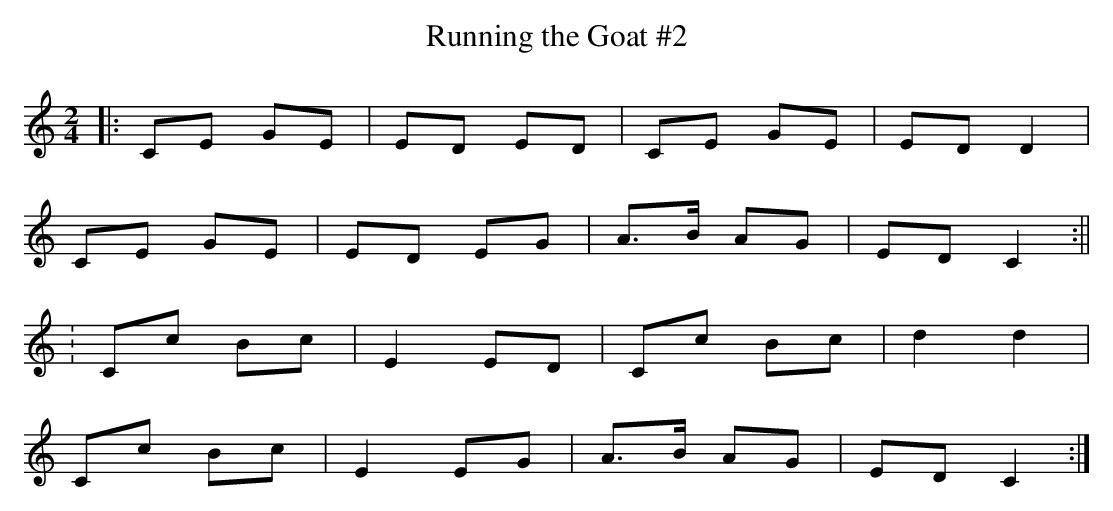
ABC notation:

X:1
T:Running the Goat #2
M:2/4
L:1/8
K:C
|:CE GE|ED ED|CE GE|ED D2|
CE GE|ED EG|A>B AG|ED C2:||
:Cc Bc|E2 ED|Cc Bc|d2d2|
Cc Bc|E2 EG|A>B AG|ED C2:|]
